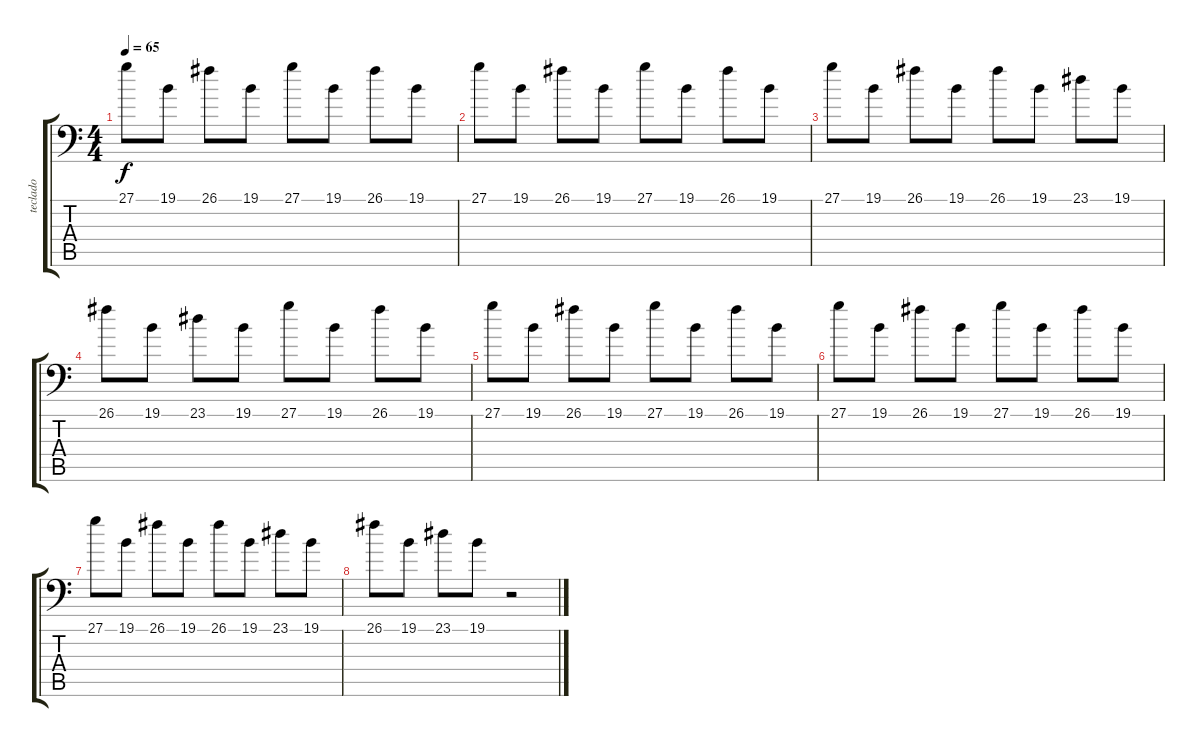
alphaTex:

\track ("teclado" "teclado") {instrument acousticgrandpiano}
\staff {score tabs}
\tuning (E3 G2 D2 A1 E1 A0) {hide}
\ts (4 4)
\tempo 65
\clef f4
\ks c
27.1.8{dy f} 19.1.8 26.1.8 19.1.8 27.1.8 19.1.8 26.1.8 19.1.8 |
27.1.8 19.1.8 26.1.8 19.1.8 27.1.8 19.1.8 26.1.8 19.1.8 |
27.1.8 19.1.8 26.1.8 19.1.8 26.1.8 19.1.8 23.1.8 19.1.8 |
26.1.8 19.1.8 23.1.8 19.1.8 27.1.8 19.1.8 26.1.8 19.1.8 |
27.1.8 19.1.8 26.1.8 19.1.8 27.1.8 19.1.8 26.1.8 19.1.8 |
27.1.8 19.1.8 26.1.8 19.1.8 27.1.8 19.1.8 26.1.8 19.1.8 |
27.1.8 19.1.8 26.1.8 19.1.8 26.1.8 19.1.8 23.1.8 19.1.8 |
26.1.8 19.1.8 23.1.8 19.1.8 r.2
